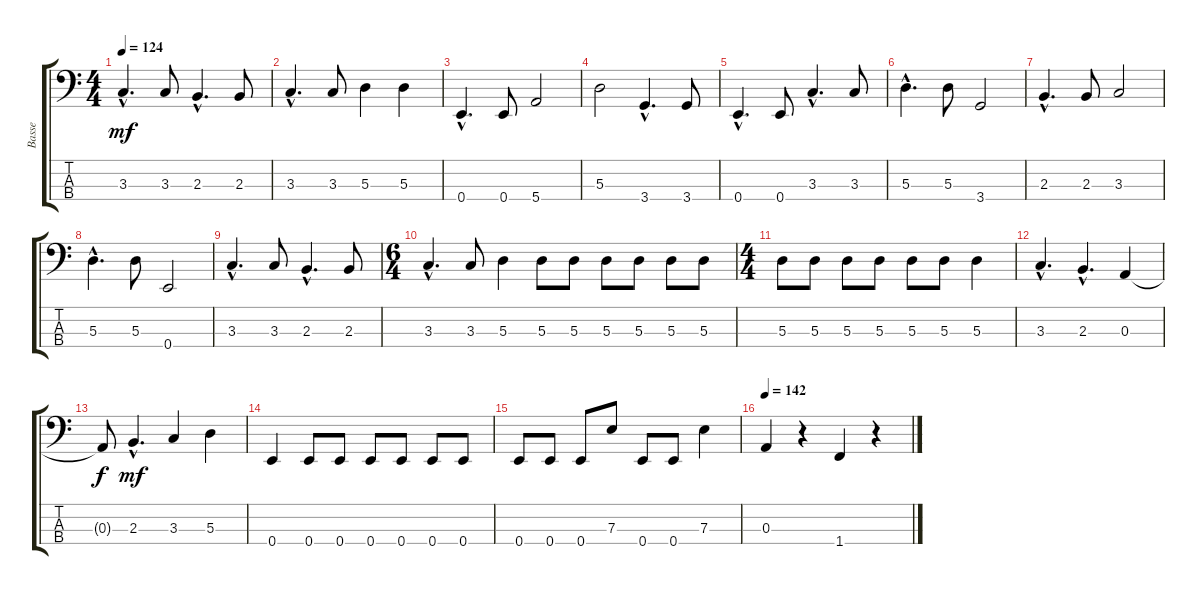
\track ("Basse" "Basse") {instrument electricbassfinger}
\staff {score tabs}
\tuning (G2 D2 A1 E1) {hide}
\ts (4 4)
\tempo 124
\clef f4
\ks c
3.3{hac}.4{d dy mf} 3.3.8 2.3{hac}.4{d} 2.3.8 |
3.3{hac}.4{d} 3.3.8 5.3.4 5.3.4 |
0.4{hac}.4{d} 0.4.8 5.4.2 |
5.3.2 3.4{hac}.4{d} 3.4.8 |
0.4{hac}.4{d} 0.4.8 3.3{hac}.4{d} 3.3.8 |
5.3{hac}.4{d} 5.3.8 3.4.2 |
2.3{hac}.4{d} 2.3.8 3.3.2 |
5.3{hac}.4{d} 5.3.8 0.4.2 |
3.3{hac}.4{d} 3.3.8 2.3{hac}.4{d} 2.3.8 |
\ts (6 4)
3.3{hac}.4{d} 3.3.8 5.3.4 5.3.8 5.3.8 5.3.8 5.3.8 5.3.8 5.3.8 |
\ts (4 4)
5.3.8 5.3.8 5.3.8 5.3.8 5.3.8 5.3.8 5.3.4 |
3.3{hac}.4{d} 2.3{hac}.4{d} 0.3.4 |
0.3{t}.8{dy f} 2.3{hac}.4{d dy mf} 3.3.4 5.3.4 |
0.4.4 0.4.8 0.4.8 0.4.8 0.4.8 0.4.8 0.4.8 |
0.4.8 0.4.8 0.4.8 7.3.8 0.4.8 0.4.8 7.3.4 |
\tempo 142
0.3.4 r.4 1.4.4 r.4
